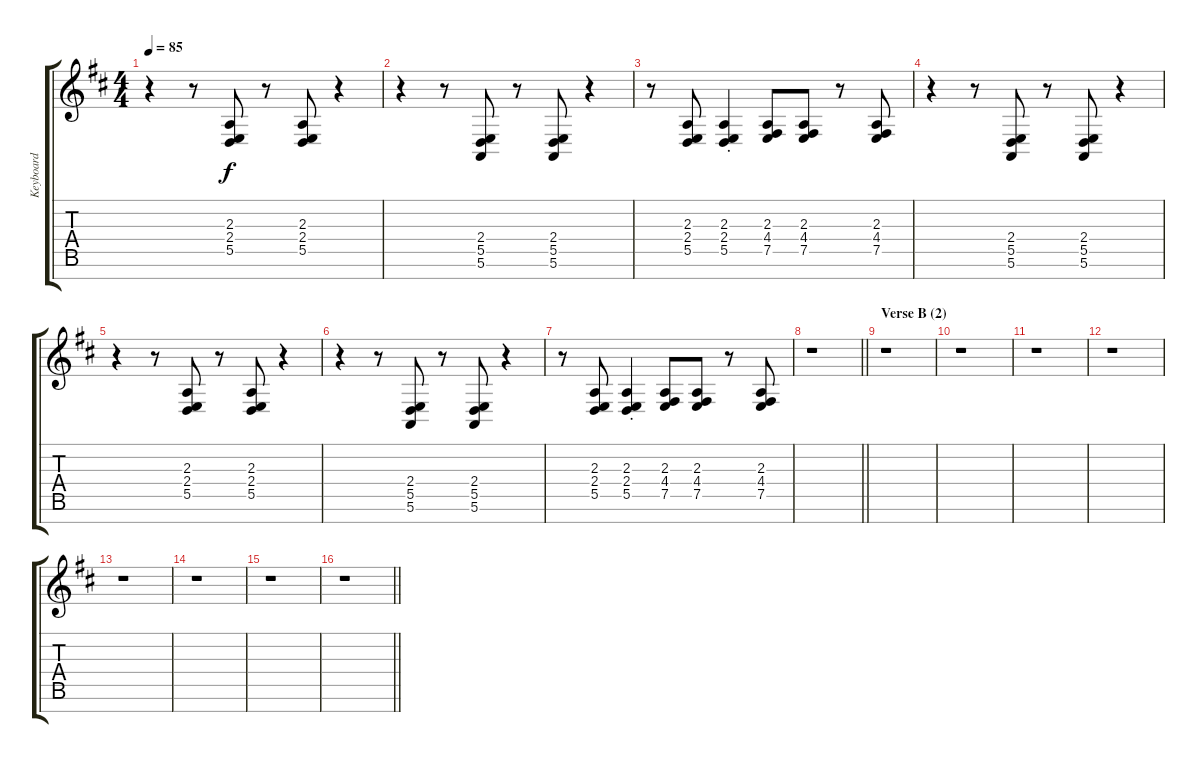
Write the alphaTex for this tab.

\track ("Keyboard" "Keyboard") {instrument pad3polysynth}
\staff {score tabs}
\tuning (E4 B3 G3 D3 A2 E2 B1) {hide}
\ts (4 4)
\tempo 85
\clef g2
\ks d
r.4{dy f} r.8 (2.3 2.4 5.5).8 r.8 (2.3 2.4 5.5).8 r.4 |
r.4 r.8 (2.4 5.5 5.6).8 r.8 (2.4 5.5 5.6).8 r.4 |
r.8 (2.3 2.4 5.5).8 (2.3{st} 2.4{st} 5.5{st}).4 (2.3 4.4 7.5).8 (2.3 4.4 7.5).8 r.8 (2.3 4.4 7.5).8 |
r.4 r.8 (2.4 5.5 5.6).8 r.8 (2.4 5.5 5.6).8 r.4 |
r.4 r.8 (2.3 2.4 5.5).8 r.8 (2.3 2.4 5.5).8 r.4 |
r.4 r.8 (2.4 5.5 5.6).8 r.8 (2.4 5.5 5.6).8 r.4 |
r.8 (2.3 2.4 5.5).8 (2.3{st} 2.4{st} 5.5{st}).4 (2.3 4.4 7.5).8 (2.3 4.4 7.5).8 r.8 (2.3 4.4 7.5).8 |
\barLineRight lightlight
r.1 |
\section ("" "Verse B (2)")
r.1 |
r.1 |
r.1 |
r.1 |
r.1 |
r.1 |
r.1 |
\barLineRight lightlight
r.1
